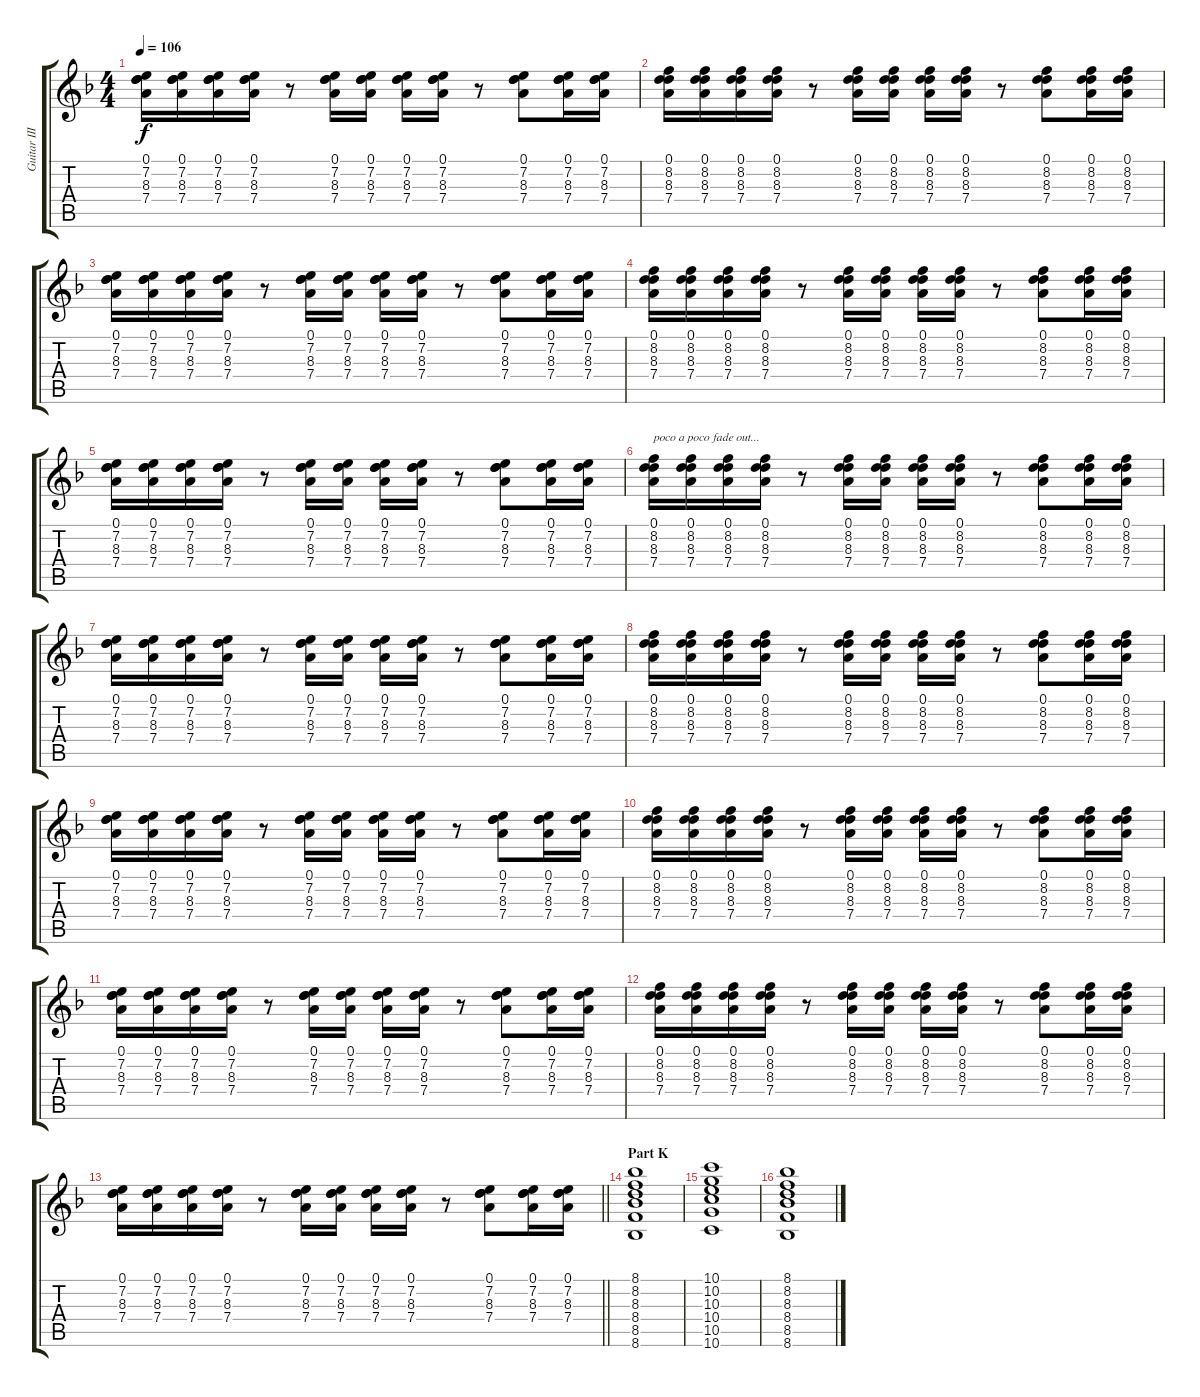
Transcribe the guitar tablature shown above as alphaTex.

\track ("Guitar III (Inoran)" "Guitar III") {instrument distortionguitar}
\staff {score tabs}
\tuning (D4 A3 Gb3 D3 A2 D2) {hide}
\ts (4 4)
\tempo 106
\clef g2
\ks f
(0.1 7.2 8.3 7.4).16{dy f} (0.1 7.2 8.3 7.4).16 (0.1 7.2 8.3 7.4).16 (0.1 7.2 8.3 7.4).16 r.8 (0.1 7.2 8.3 7.4).16 (0.1 7.2 8.3 7.4).16 (0.1 7.2 8.3 7.4).16 (0.1 7.2 8.3 7.4).16 r.8 (0.1 7.2 8.3 7.4).8 (0.1 7.2 8.3 7.4).16 (0.1 7.2 8.3 7.4).16 |
(0.1 8.2 8.3 7.4).16 (0.1 8.2 8.3 7.4).16 (0.1 8.2 8.3 7.4).16 (0.1 8.2 8.3 7.4).16 r.8 (0.1 8.2 8.3 7.4).16 (0.1 8.2 8.3 7.4).16 (0.1 8.2 8.3 7.4).16 (0.1 8.2 8.3 7.4).16 r.8 (0.1 8.2 8.3 7.4).8 (0.1 8.2 8.3 7.4).16 (0.1 8.2 8.3 7.4).16 |
(0.1 7.2 8.3 7.4).16 (0.1 7.2 8.3 7.4).16 (0.1 7.2 8.3 7.4).16 (0.1 7.2 8.3 7.4).16 r.8 (0.1 7.2 8.3 7.4).16 (0.1 7.2 8.3 7.4).16 (0.1 7.2 8.3 7.4).16 (0.1 7.2 8.3 7.4).16 r.8 (0.1 7.2 8.3 7.4).8 (0.1 7.2 8.3 7.4).16 (0.1 7.2 8.3 7.4).16 |
(0.1 8.2 8.3 7.4).16 (0.1 8.2 8.3 7.4).16 (0.1 8.2 8.3 7.4).16 (0.1 8.2 8.3 7.4).16 r.8 (0.1 8.2 8.3 7.4).16 (0.1 8.2 8.3 7.4).16 (0.1 8.2 8.3 7.4).16 (0.1 8.2 8.3 7.4).16 r.8 (0.1 8.2 8.3 7.4).8 (0.1 8.2 8.3 7.4).16 (0.1 8.2 8.3 7.4).16 |
(0.1 7.2 8.3 7.4).16 (0.1 7.2 8.3 7.4).16 (0.1 7.2 8.3 7.4).16 (0.1 7.2 8.3 7.4).16 r.8 (0.1 7.2 8.3 7.4).16 (0.1 7.2 8.3 7.4).16 (0.1 7.2 8.3 7.4).16 (0.1 7.2 8.3 7.4).16 r.8 (0.1 7.2 8.3 7.4).8 (0.1 7.2 8.3 7.4).16 (0.1 7.2 8.3 7.4).16 |
(0.1 8.2 8.3 7.4).16{txt "poco a poco fade out..."} (0.1 8.2 8.3 7.4).16 (0.1 8.2 8.3 7.4).16 (0.1 8.2 8.3 7.4).16 r.8 (0.1 8.2 8.3 7.4).16 (0.1 8.2 8.3 7.4).16 (0.1 8.2 8.3 7.4).16 (0.1 8.2 8.3 7.4).16 r.8 (0.1 8.2 8.3 7.4).8 (0.1 8.2 8.3 7.4).16 (0.1 8.2 8.3 7.4).16 |
(0.1 7.2 8.3 7.4).16{volume 11} (0.1 7.2 8.3 7.4).16 (0.1 7.2 8.3 7.4).16 (0.1 7.2 8.3 7.4).16 r.8 (0.1 7.2 8.3 7.4).16 (0.1 7.2 8.3 7.4).16 (0.1 7.2 8.3 7.4).16 (0.1 7.2 8.3 7.4).16 r.8 (0.1 7.2 8.3 7.4).8 (0.1 7.2 8.3 7.4).16 (0.1 7.2 8.3 7.4).16 |
(0.1 8.2 8.3 7.4).16 (0.1 8.2 8.3 7.4).16 (0.1 8.2 8.3 7.4).16 (0.1 8.2 8.3 7.4).16 r.8 (0.1 8.2 8.3 7.4).16 (0.1 8.2 8.3 7.4).16 (0.1 8.2 8.3 7.4).16 (0.1 8.2 8.3 7.4).16 r.8 (0.1 8.2 8.3 7.4).8 (0.1 8.2 8.3 7.4).16 (0.1 8.2 8.3 7.4).16 |
(0.1 7.2 8.3 7.4).16{volume 10} (0.1 7.2 8.3 7.4).16 (0.1 7.2 8.3 7.4).16 (0.1 7.2 8.3 7.4).16 r.8 (0.1 7.2 8.3 7.4).16 (0.1 7.2 8.3 7.4).16 (0.1 7.2 8.3 7.4).16 (0.1 7.2 8.3 7.4).16 r.8 (0.1 7.2 8.3 7.4).8 (0.1 7.2 8.3 7.4).16 (0.1 7.2 8.3 7.4).16 |
(0.1 8.2 8.3 7.4).16 (0.1 8.2 8.3 7.4).16 (0.1 8.2 8.3 7.4).16 (0.1 8.2 8.3 7.4).16 r.8 (0.1 8.2 8.3 7.4).16 (0.1 8.2 8.3 7.4).16 (0.1 8.2 8.3 7.4).16 (0.1 8.2 8.3 7.4).16 r.8 (0.1 8.2 8.3 7.4).8 (0.1 8.2 8.3 7.4).16 (0.1 8.2 8.3 7.4).16 |
(0.1 7.2 8.3 7.4).16{volume 9} (0.1 7.2 8.3 7.4).16 (0.1 7.2 8.3 7.4).16 (0.1 7.2 8.3 7.4).16 r.8 (0.1 7.2 8.3 7.4).16 (0.1 7.2 8.3 7.4).16 (0.1 7.2 8.3 7.4).16 (0.1 7.2 8.3 7.4).16 r.8 (0.1 7.2 8.3 7.4).8 (0.1 7.2 8.3 7.4).16 (0.1 7.2 8.3 7.4).16 |
(0.1 8.2 8.3 7.4).16 (0.1 8.2 8.3 7.4).16 (0.1 8.2 8.3 7.4).16 (0.1 8.2 8.3 7.4).16 r.8 (0.1 8.2 8.3 7.4).16 (0.1 8.2 8.3 7.4).16 (0.1 8.2 8.3 7.4).16 (0.1 8.2 8.3 7.4).16 r.8 (0.1 8.2 8.3 7.4).8 (0.1 8.2 8.3 7.4).16 (0.1 8.2 8.3 7.4).16 |
\barLineRight lightlight
(0.1 7.2 8.3 7.4).16{volume 8} (0.1 7.2 8.3 7.4).16 (0.1 7.2 8.3 7.4).16 (0.1 7.2 8.3 7.4).16 r.8 (0.1 7.2 8.3 7.4).16 (0.1 7.2 8.3 7.4).16 (0.1 7.2 8.3 7.4).16 (0.1 7.2 8.3 7.4).16 r.8 (0.1 7.2 8.3 7.4).8 (0.1 7.2 8.3 7.4).16 (0.1 7.2 8.3 7.4).16 |
\section ("" "Part K")
(8.1 8.2 8.3 8.4 8.5 8.6).1 |
(10.1 10.2 10.3 10.4 10.5 10.6).1{volume 7} |
(8.1 8.2 8.3 8.4 8.5 8.6).1
